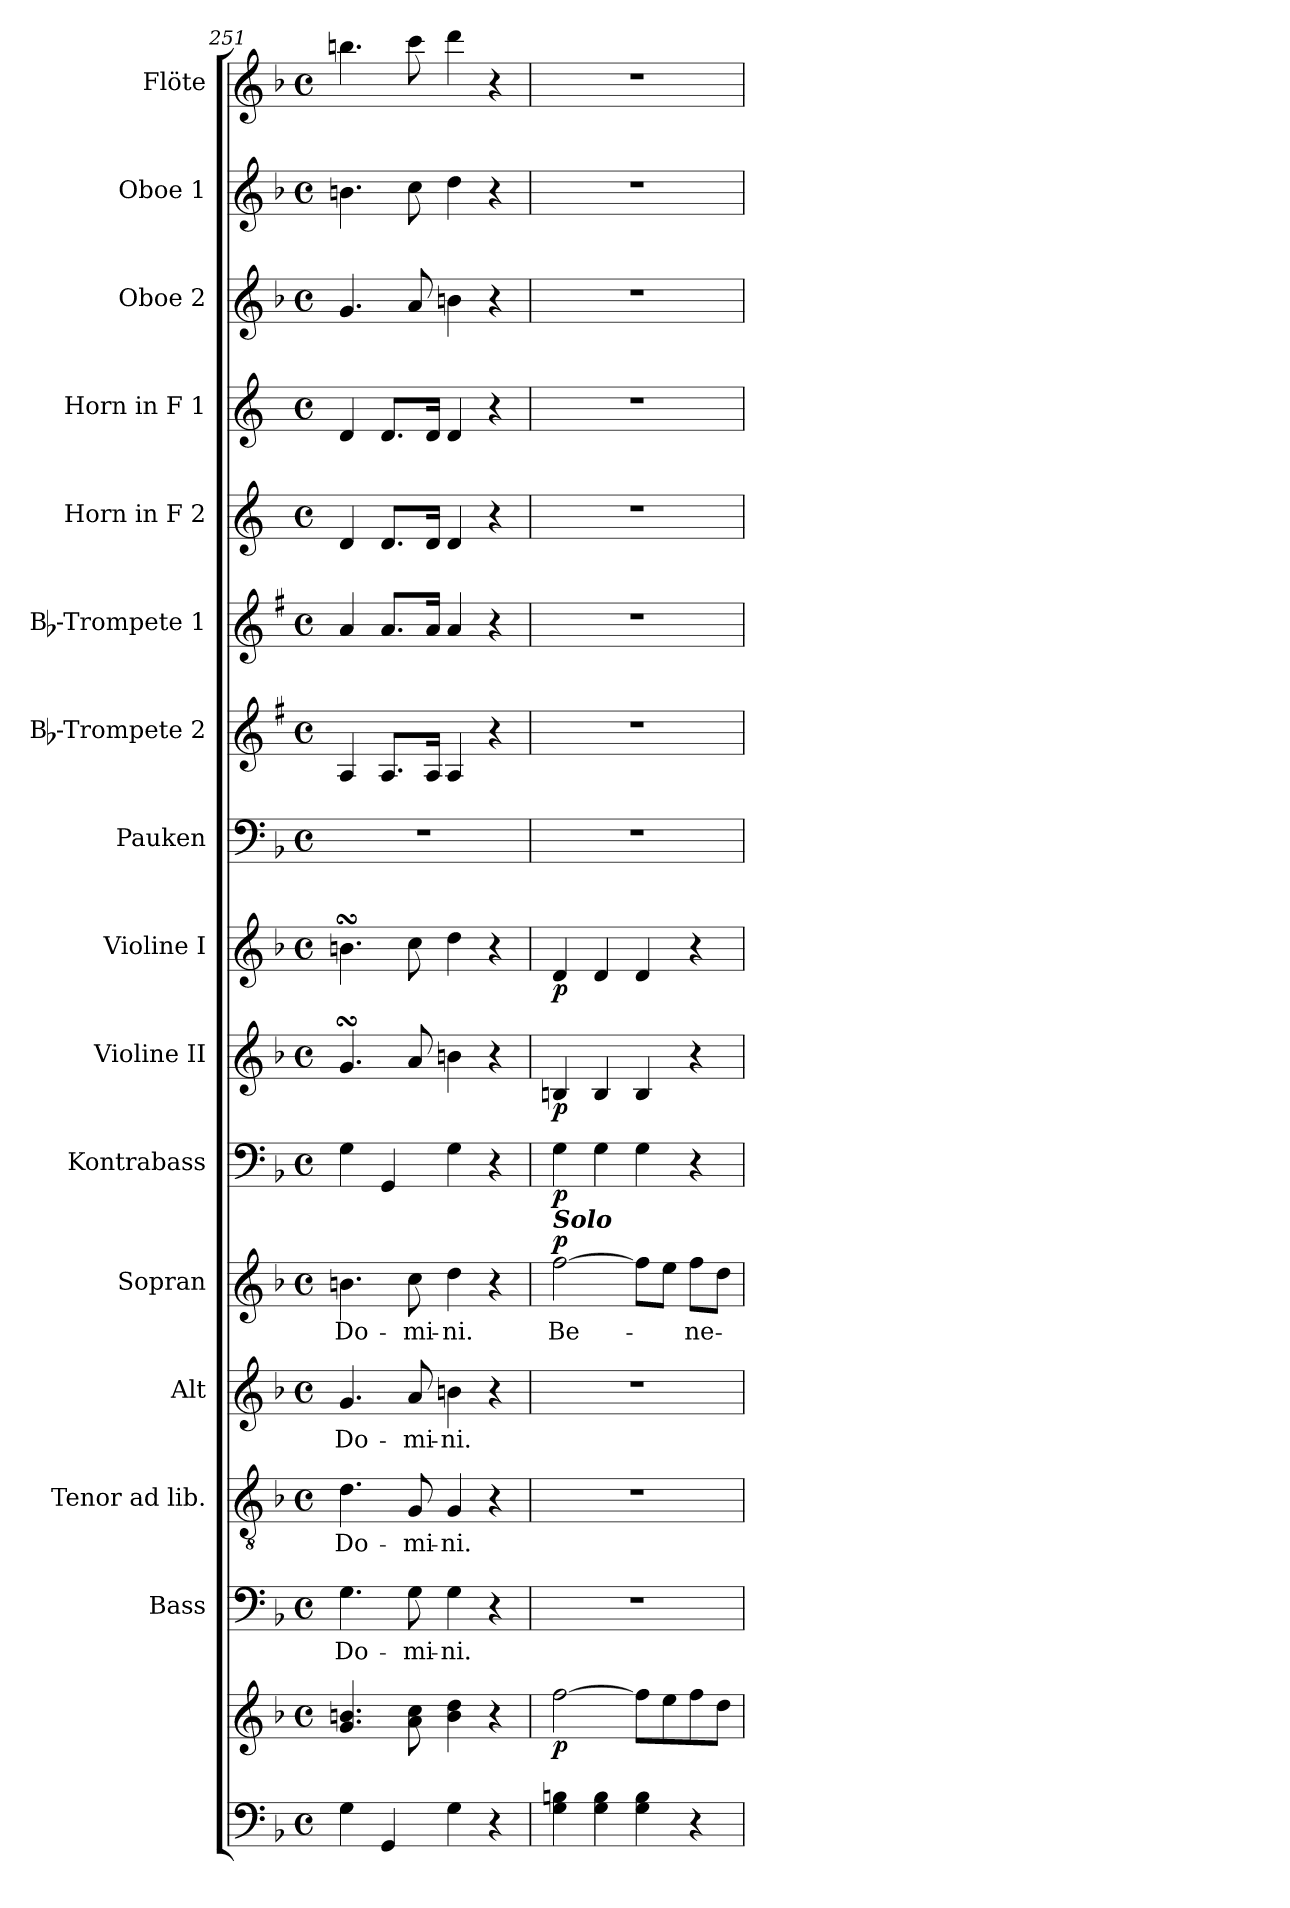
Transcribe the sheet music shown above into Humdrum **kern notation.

**kern	**kern	**dynam	**kern	**text	**kern	**text	**kern	**text	**kern	**text	**dynam	**kern	**dynam	**kern	**dynam	**kern	**dynam	**kern	**kern	**kern	**kern	**kern	**kern	**kern	**kern
*part16	*part16	*part16	*part15	*part15	*part14	*part14	*part13	*part13	*part12	*part12	*part12	*part11	*part11	*part10	*part10	*part9	*part9	*part8	*part7	*part6	*part5	*part4	*part3	*part2	*part1
*staff17	*staff16	*staff16/17	*staff15	*staff15	*staff14	*staff14	*staff13	*staff13	*staff12	*staff12	*staff12	*staff11	*staff11	*staff10	*staff10	*staff9	*staff9	*staff8	*staff7	*staff6	*staff5	*staff4	*staff3	*staff2	*staff1
*	*	*	*I"Bass	*	*I"Tenor ad lib.	*	*I"Alt	*	*I"Sopran	*	*	*I"Kontrabass	*	*I"Violine II	*	*I"Violine I	*	*I"Pauken	*I"Bb-Trompete 2	*I"Bb-Trompete 1	*I"Horn in F 2	*I"Horn in F 1	*I"Oboe 2	*I"Oboe 1	*I"Flöte
*	*	*	*I'B.	*	*I'T.	*	*I'A.	*	*I'S.	*	*	*I'Kb.	*	*I'Vl. II	*	*I'Vl. I	*	*I'Pk.	*I'Bb Trp. 2	*I'Bb Trp. 1	*	*	*I'Ob. 2	*I'Ob. 1	*I'Fl.
*clefF4	*clefG2	*	*clefF4	*	*clefGv2	*	*clefG2	*	*clefG2	*	*	*clefF4	*	*clefG2	*	*clefG2	*	*clefF4	*clefG2	*clefG2	*clefG2	*clefG2	*clefG2	*clefG2	*clefG2
*	*	*	*	*	*	*	*	*	*	*	*	*ITrd7c12	*	*	*	*	*	*	*ITrd1c2	*ITrd1c2	*ITrd4c7	*ITrd4c7	*	*	*
*k[b-]	*k[b-]	*	*k[b-]	*	*k[b-]	*	*k[b-]	*	*k[b-]	*	*	*k[b-]	*	*k[b-]	*	*k[b-]	*	*k[b-]	*k[b-]	*k[b-]	*k[b-]	*k[b-]	*k[b-]	*k[b-]	*k[b-]
*F:	*F:	*	*F:	*	*F:	*	*F:	*	*F:	*	*	*F:	*	*F:	*	*F:	*	*F:	*F:	*F:	*F:	*F:	*F:	*F:	*F:
*M4/4	*M4/4	*	*M4/4	*	*M4/4	*	*M4/4	*	*M4/4	*	*	*M4/4	*	*M4/4	*	*M4/4	*	*M4/4	*M4/4	*M4/4	*M4/4	*M4/4	*M4/4	*M4/4	*M4/4
*met(c)	*met(c)	*	*met(c)	*	*met(c)	*	*met(c)	*	*met(c)	*	*	*met(c)	*	*met(c)	*	*met(c)	*	*met(c)	*met(c)	*met(c)	*met(c)	*met(c)	*met(c)	*met(c)	*met(c)
=251	=251	=251	=251	=251	=251	=251	=251	=251	=251	=251	=251	=251	=251	=251	=251	=251	=251	=251	=251	=251	=251	=251	=251	=251	=251
!	!	!	!	!LO:LY:b	!	!LO:LY:b	!	!LO:LY:b	!	!LO:LY:b	!	!	!	!	!	!	!	!	!	!	!	!	!	!	!
4G\	4.g/ 4.bn/	.	4.G\	Do-	4.d\	Do-	4.g/	Do-	4.bn\	Do-	.	4GG\	.	4.gsSSS/	.	4.bnsSsS\	.	1r	4G/	4g/	4G/	4G/	4.g/	4.bn\	4.bbn\
4GG/	.	.	.	.	.	.	.	.	.	.	.	4GGG/	.	.	.	.	.	.	8.G/L	8.g/L	8.G/L	8.G/L	.	.	.
!	!	!	!	!LO:LY:b	!	!LO:LY:b	!	!LO:LY:b	!	!LO:LY:b	!	!	!	!	!	!	!	!	!	!	!	!	!	!	!
.	8a\ 8cc\	.	8G\	-mi-	8G/	-mi-	8a/	-mi-	8cc\	-mi-	.	.	.	8a/	.	8cc\	.	.	.	.	.	.	8a/	8cc\	8ccc\
.	.	.	.	.	.	.	.	.	.	.	.	.	.	.	.	.	.	.	16G/Jk	16g/Jk	16G/Jk	16G/Jk	.	.	.
!	!	!	!	!LO:LY:b	!	!LO:LY:b	!	!LO:LY:b	!	!LO:LY:b	!	!	!	!	!	!	!	!	!	!	!	!	!	!	!
4G\	4b\ 4dd\	.	4G\	-ni.	4G/	-ni.	4bn\	-ni.	4dd\	-ni.	.	4GG\	.	4bn\	.	4dd\	.	.	4G/	4g/	4G/	4G/	4bn\	4dd\	4ddd\
4r	4r	.	4r	.	4r	.	4r	.	4r	.	.	4r	.	4r	.	4r	.	.	4r	4r	4r	4r	4r	4r	4r
=252	=252	=252	=252	=252	=252	=252	=252	=252	=252	=252	=252	=252	=252	=252	=252	=252	=252	=252	=252	=252	=252	=252	=252	=252	=252
!	!	!	!	!	!	!	!	!	!LO:TX:a:Bi:t=Solo	!	!	!	!	!	!	!	!	!	!	!	!	!	!	!	!
!	!	!LO:DY:b	!	!	!	!	!	!	!	!LO:LY:b	!LO:DY:a	!	!LO:DY:b	!	!LO:DY:b	!	!LO:DY:b	!	!	!	!	!	!	!	!
4G\ 4Bn\	[2ff\	p	1r	.	1r	.	1r	.	[2ff\	Be-	p	4GG\	p	4Bn/	p	4d/	p	1r	1r	1r	1r	1r	1r	1r	1r
4G\ 4B\	.	.	.	.	.	.	.	.	.	.	.	4GG\	.	4B/	.	4d/	.	.	.	.	.	.	.	.	.
4G\ 4B\	8ff\L]	.	.	.	.	.	.	.	8ff\L]	.	.	4GG\	.	4B/	.	4d/	.	.	.	.	.	.	.	.	.
.	8ee\	.	.	.	.	.	.	.	8ee\J	.	.	.	.	.	.	.	.	.	.	.	.	.	.	.	.
!	!	!	!	!	!	!	!	!	!	!LO:LY:b	!	!	!	!	!	!	!	!	!	!	!	!	!	!	!
4r	8ff\	.	.	.	.	.	.	.	8ff\L	-ne-	.	4r	.	4r	.	4r	.	.	.	.	.	.	.	.	.
.	8dd\J	.	.	.	.	.	.	.	8dd\J	.	.	.	.	.	.	.	.	.	.	.	.	.	.	.	.
=	=	=	=	=	=	=	=	=	=	=	=	=	=	=	=	=	=	=	=	=	=	=	=	=	=
*-	*-	*-	*-	*-	*-	*-	*-	*-	*-	*-	*-	*-	*-	*-	*-	*-	*-	*-	*-	*-	*-	*-	*-	*-	*-
